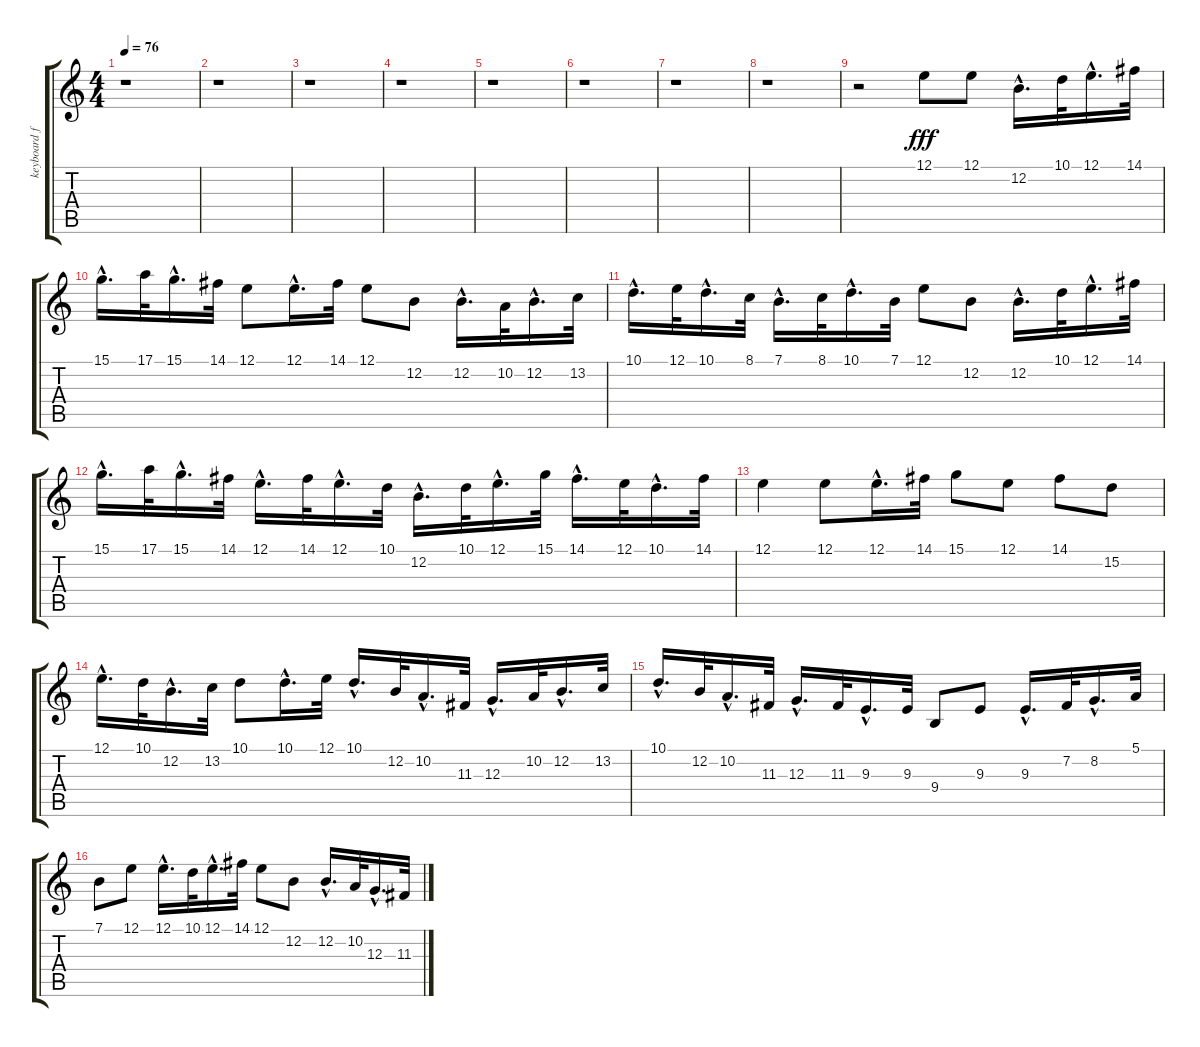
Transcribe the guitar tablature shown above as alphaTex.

\track ("keyboard fill" "keyboard f") {instrument lead2sawtooth}
\staff {score tabs}
\tuning (E4 B3 G3 D3 A2 E2) {hide}
\ts (4 4)
\tempo 76
\clef g2
\ks c
r.1{dy fff instrument lead2sawtooth} |
r.1 |
r.1 |
r.1 |
r.1 |
r.1 |
r.1 |
r.1 |
r.2 12.1.8 12.1.8 12.2{hac}.16{d} 10.1.32 12.1{hac}.16{d} 14.1.32 |
15.1{hac}.16{d} 17.1.32 15.1{hac}.16{d} 14.1.32 12.1.8 12.1{hac}.16{d} 14.1.32 12.1.8 12.2.8 12.2{hac}.16{d} 10.2.32 12.2{hac}.16{d} 13.2.32 |
10.1{hac}.16{d} 12.1.32 10.1{hac}.16{d} 8.1.32 7.1{hac}.16{d} 8.1.32 10.1{hac}.16{d} 7.1.32 12.1.8 12.2.8 12.2{hac}.16{d} 10.1.32 12.1{hac}.16{d} 14.1.32 |
15.1{hac}.16{d} 17.1.32 15.1{hac}.16{d} 14.1.32 12.1{hac}.16{d} 14.1.32 12.1{hac}.16{d} 10.1.32 12.2{hac}.16{d} 10.1.32 12.1{hac}.16{d} 15.1.32 14.1{hac}.16{d} 12.1.32 10.1{hac}.16{d} 14.1.32 |
12.1.4 12.1.8 12.1{hac}.16{d} 14.1.32 15.1.8 12.1.8 14.1.8 15.2.8 |
12.1{hac}.16{d} 10.1.32 12.2{hac}.16{d} 13.2.32 10.1.8 10.1{hac}.16{d} 12.1.32 10.1{hac}.16{d} 12.2.32 10.2{hac}.16{d} 11.3.32 12.3{hac}.16{d} 10.2.32 12.2{hac}.16{d} 13.2.32 |
10.1{hac}.16{d} 12.2.32 10.2{hac}.16{d} 11.3.32 12.3{hac}.16{d} 11.3.32 9.3{hac}.16{d} 9.3.32 9.4.8 9.3.8 9.3{hac}.16{d} 7.2.32 8.2{hac}.16{d} 5.1.32 |
7.1.8 12.1.8 12.1{hac}.16{d} 10.1.32 12.1{hac}.16{d} 14.1.32 12.1.8 12.2.8 12.2{hac}.16{d} 10.2.32 12.3{hac}.16{d} 11.3.32
